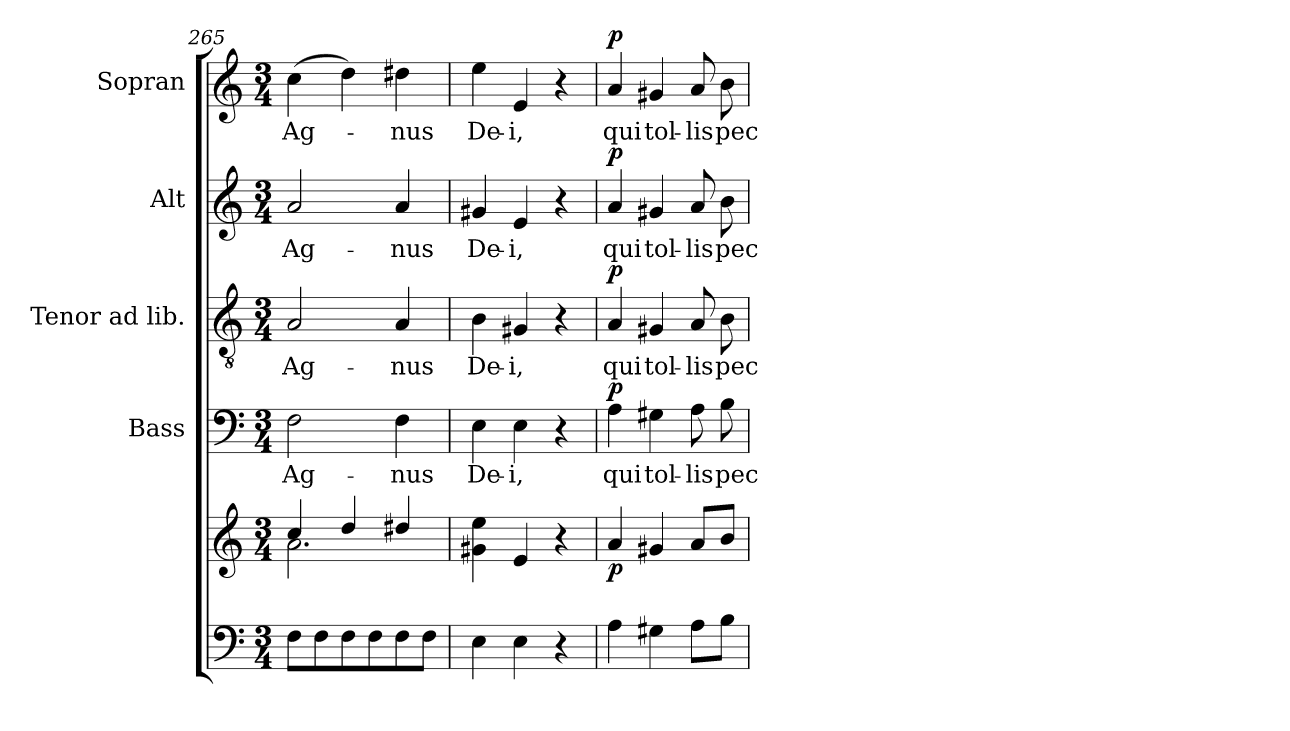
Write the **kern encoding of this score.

**kern	**kern	**dynam	**kern	**text	**dynam	**kern	**text	**dynam	**kern	**text	**dynam	**kern	**text	**dynam
*part5	*part5	*part5	*part4	*part4	*part4	*part3	*part3	*part3	*part2	*part2	*part2	*part1	*part1	*part1
*staff6	*staff5	*staff5/6	*staff4	*staff4	*staff4	*staff3	*staff3	*staff3	*staff2	*staff2	*staff2	*staff1	*staff1	*staff1
*	*	*	*I"Bass	*	*	*I"Tenor ad lib.	*	*	*I"Alt	*	*	*I"Sopran	*	*
*	*	*	*I'B.	*	*	*I'T.	*	*	*I'A.	*	*	*I'S.	*	*
*clefF4	*clefG2	*	*clefF4	*	*	*clefGv2	*	*	*clefG2	*	*	*clefG2	*	*
*k[]	*k[]	*	*k[]	*	*	*k[]	*	*	*k[]	*	*	*k[]	*	*
*C:	*C:	*	*C:	*	*	*C:	*	*	*C:	*	*	*C:	*	*
*M3/4	*M3/4	*	*M3/4	*	*	*M3/4	*	*	*M3/4	*	*	*M3/4	*	*
=265	=265	=265	=265	=265	=265	=265	=265	=265	=265	=265	=265	=265	=265	=265
*	*^	*	*	*	*	*	*	*	*	*	*	*	*	*
!	!	!	!	!	!LO:LY:b	!	!	!LO:LY:b	!	!	!LO:LY:b	!	!	!LO:LY:b	!
8F\L	4cc/	2.a\	.	2F\	Ag-	.	2A/	Ag-	.	2a/	Ag-	.	(>4cc\	Ag-	.
8F\	.	.	.	.	.	.	.	.	.	.	.	.	.	.	.
8F\	4dd/	.	.	.	.	.	.	.	.	.	.	.	4dd\)	.	.
8F\	.	.	.	.	.	.	.	.	.	.	.	.	.	.	.
!	!	!	!	!	!LO:LY:b	!	!	!LO:LY:b	!	!	!LO:LY:b	!	!	!LO:LY:b	!
8F\	4dd#X/	.	.	4F\	-nus	.	4A/	-nus	.	4a/	-nus	.	4dd#X\	-nus	.
8F\J	.	.	.	.	.	.	.	.	.	.	.	.	.	.	.
*	*v	*v	*	*	*	*	*	*	*	*	*	*	*	*	*
=266	=266	=266	=266	=266	=266	=266	=266	=266	=266	=266	=266	=266	=266	=266
!	!	!	!	!LO:LY:b	!	!	!LO:LY:b	!	!	!LO:LY:b	!	!	!LO:LY:b	!
4E\	4g#X\ 4ee\	.	4E\	De-	.	4B\	De-	.	4g#X/	De-	.	4ee\	De-	.
!	!	!	!	!LO:LY:b	!	!	!LO:LY:b	!	!	!LO:LY:b	!	!	!LO:LY:b	!
4E\	4e/	.	4E\	-i,	.	4G#X/	-i,	.	4e/	-i,	.	4e/	-i,	.
4r	4r	.	4r	.	.	4r	.	.	4r	.	.	4r	.	.
=267	=267	=267	=267	=267	=267	=267	=267	=267	=267	=267	=267	=267	=267	=267
!	!	!LO:DY:b	!	!LO:LY:b	!LO:DY:a	!	!LO:LY:b	!LO:DY:a	!	!LO:LY:b	!LO:DY:a	!	!LO:LY:b	!LO:DY:a
4A\	4a/	p	4A\	qui	p	4A/	qui	p	4a/	qui	p	4a/	qui	p
!	!	!	!	!LO:LY:b	!	!	!LO:LY:b	!	!	!LO:LY:b	!	!	!LO:LY:b	!
4G#X\	4g#X/	.	4G#X\	tol-	.	4G#X/	tol-	.	4g#X/	tol-	.	4g#X/	tol-	.
!	!	!	!	!LO:LY:b	!	!	!LO:LY:b	!	!	!LO:LY:b	!	!	!LO:LY:b	!
8A\L	8a/L	.	8A\	-lis	.	8A/	-lis	.	8a/	-lis	.	8a/	-lis	.
!	!	!	!	!LO:LY:b	!	!	!LO:LY:b	!	!	!LO:LY:b	!	!	!LO:LY:b	!
8B\J	8b/J	.	8B\	pec-	.	8B\	pec-	.	8b\	pec-	.	8b\	pec-	.
=	=	=	=	=	=	=	=	=	=	=	=	=	=	=
*-	*-	*-	*-	*-	*-	*-	*-	*-	*-	*-	*-	*-	*-	*-
